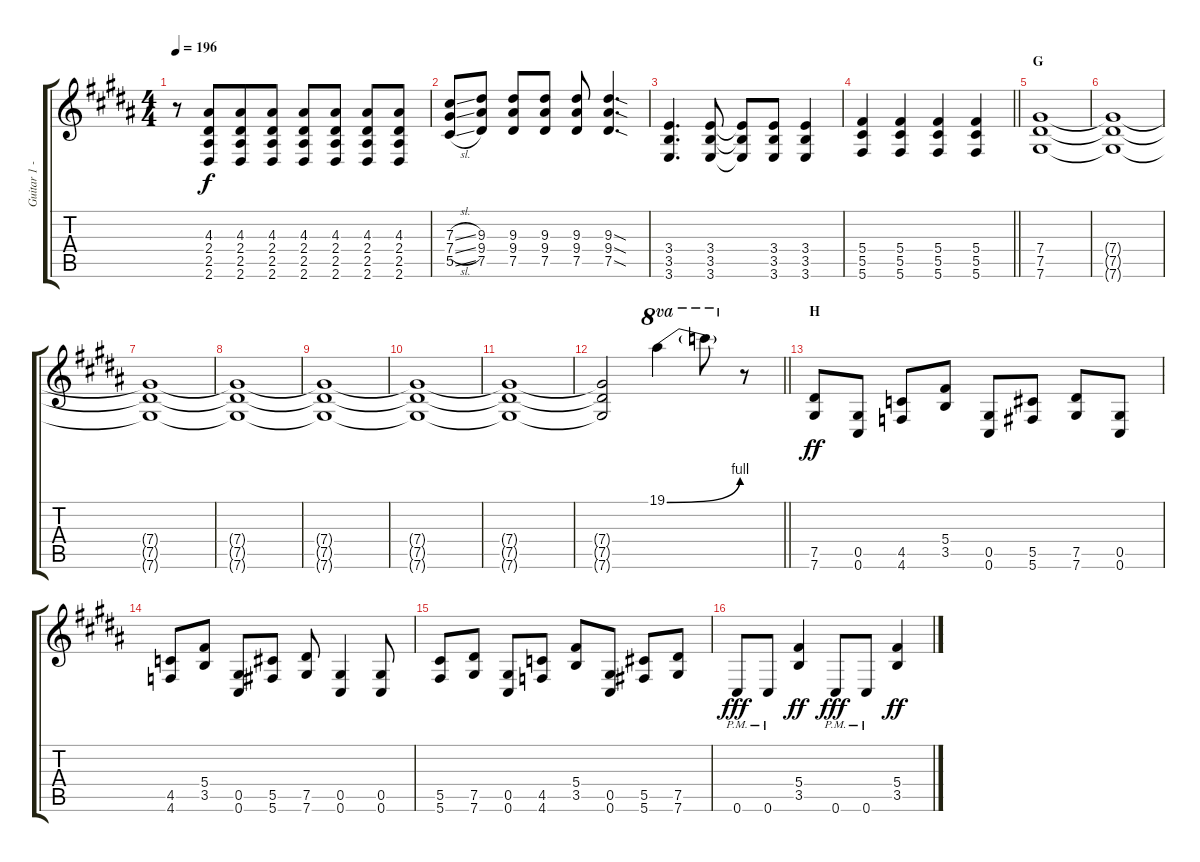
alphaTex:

\track ("Guitar 1 - Hiroshi" "Guitar 1 -") {instrument distortionguitar}
\staff {score tabs}
\tuning (Eb4 Bb3 Gb3 Db3 Ab2 Db2) {hide}
\ts (4 4)
\tempo 196
\clef g2
\ks b
r.8{dy f} (4.3 2.4 2.5 2.6).8{beam merge} (4.3 2.4 2.5 2.6).8 (4.3 2.4 2.5 2.6).8 (4.3 2.4 2.5 2.6).8 (4.3 2.4 2.5 2.6).8 (4.3 2.4 2.5 2.6).8 (4.3 2.4 2.5 2.6).8 |
(7.3{sl} 7.4{sl} 5.5{sl}).8 (9.3 9.4 7.5).8 (9.3 9.4 7.5).8 (9.3 9.4 7.5).8 (9.3 9.4 7.5).8 (9.3{sod} 9.4{sod} 7.5{sod}).4{d} |
(3.4 3.5 3.6).4{d} (3.4 3.5 3.6).8 (3.4{t} 3.5{t} 3.6{t}).8 (3.4 3.5 3.6).8 (3.4 3.5 3.6).4 |
\barLineRight lightlight
(5.4 5.5 5.6).4 (5.4 5.5 5.6).4 (5.4 5.5 5.6).4 (5.4 5.5 5.6).4 |
\section ("" "G")
(7.4 7.5 7.6).1 |
(7.4{t} 7.5{t} 7.6{t}).1 |
(7.4{t} 7.5{t} 7.6{t}).1 |
(7.4{t} 7.5{t} 7.6{t}).1 |
(7.4{t} 7.5{t} 7.6{t}).1 |
(7.4{t} 7.5{t} 7.6{t}).1 |
(7.4{t} 7.5{t} 7.6{t}).1 |
\barLineRight lightlight
(7.4{t} 7.5{t} 7.6{t}).2 19.1{be (bend 0 0 60 4)}.4{ot 8va} 19.1{t}.8{ot 8va} r.8 |
\section ("" "H")
(7.5 7.6).8{dy ff} (0.5 0.6).8 (4.5 4.6).8 (5.4 3.5).8 (0.5 0.6).8 (5.5 5.6).8 (7.5 7.6).8 (0.5 0.6).8 |
(4.5 4.6).8 (5.4 3.5).8 (0.5 0.6).8 (5.5 5.6).8 (7.5 7.6).8 (0.5 0.6).4 (0.5 0.6).8 |
(5.5 5.6).8 (7.5 7.6).8 (0.5 0.6).8 (4.5 4.6).8 (5.4 3.5).8 (0.5 0.6).8 (5.5 5.6).8 (7.5 7.6).8 |
0.6{pm}.8{dy fff} 0.6{pm}.8 (5.4 3.5).4{dy ff} 0.6{pm}.8{dy fff} 0.6{pm}.8 (5.4 3.5).4{dy ff}
